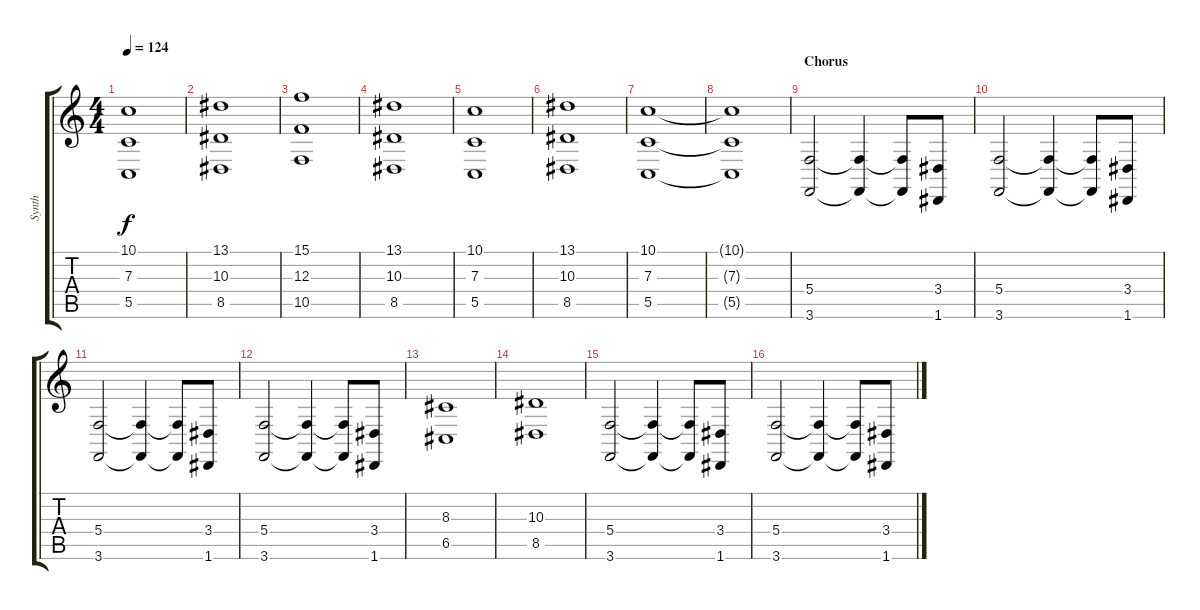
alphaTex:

\track ("Synth" "Synth") {instrument synthstrings1}
\staff {score tabs}
\tuning (D4 A3 F3 C3 G2 D2) {hide}
\ts (4 4)
\tempo 124
\clef g2
\ks c
(10.1 7.3 5.5).1{dy f} |
(13.1 10.3 8.5).1 |
(15.1 12.3 10.5).1 |
(13.1 10.3 8.5).1 |
(10.1 7.3 5.5).1 |
(13.1 10.3 8.5).1 |
(10.1 7.3 5.5).1 |
(10.1{t} 7.3{t} 5.5{t}).1 |
\section ("" "Chorus")
(5.4 3.6).2 (5.4{t} 3.6{t}).4 (5.4{t} 3.6{t}).8 (3.4 1.6).8 |
(5.4 3.6).2 (5.4{t} 3.6{t}).4 (5.4{t} 3.6{t}).8 (3.4 1.6).8 |
(5.4 3.6).2 (5.4{t} 3.6{t}).4 (5.4{t} 3.6{t}).8 (3.4 1.6).8 |
(5.4 3.6).2 (5.4{t} 3.6{t}).4 (5.4{t} 3.6{t}).8 (3.4 1.6).8 |
(8.3 6.5).1 |
(10.3 8.5).1 |
(5.4 3.6).2 (5.4{t} 3.6{t}).4 (5.4{t} 3.6{t}).8 (3.4 1.6).8 |
(5.4 3.6).2 (5.4{t} 3.6{t}).4 (5.4{t} 3.6{t}).8 (3.4 1.6).8
